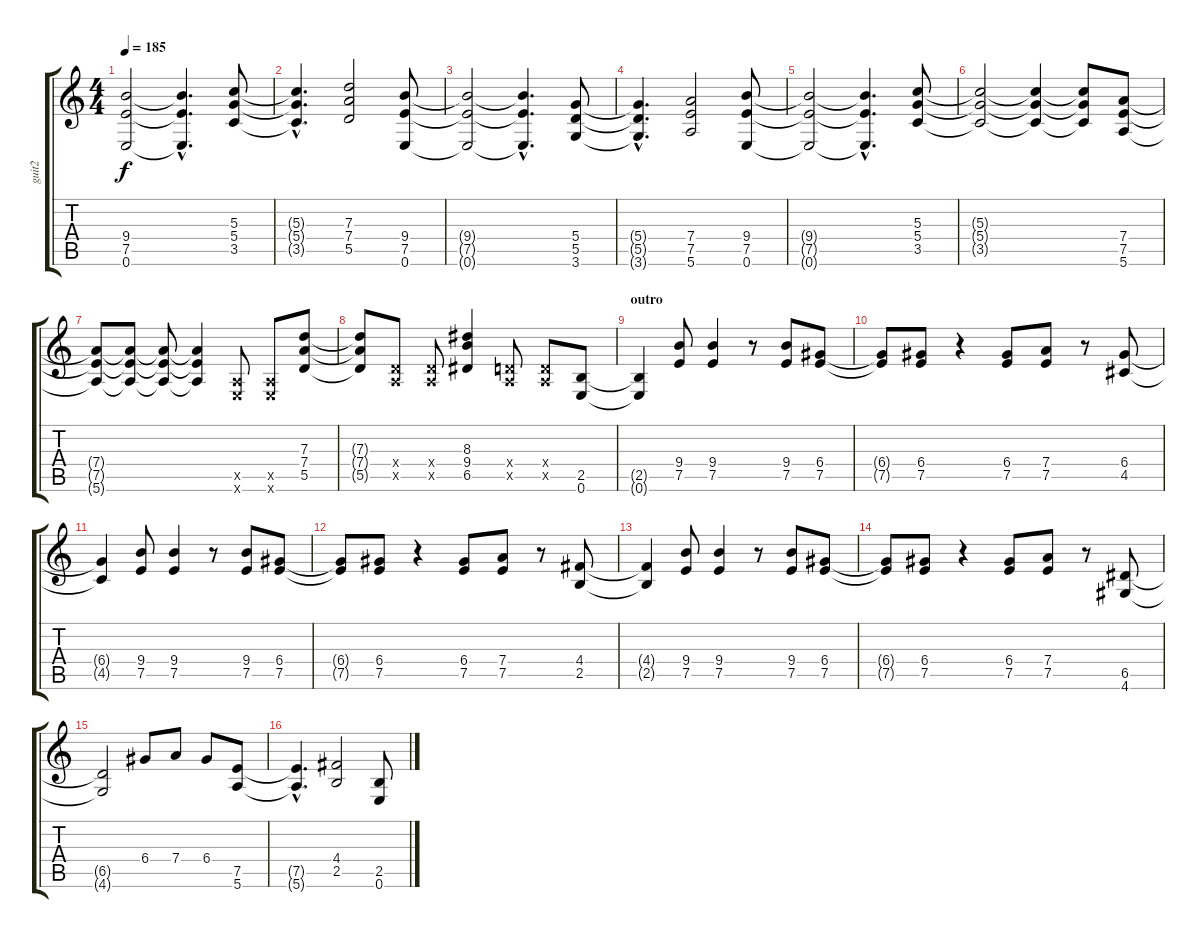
\track ("guit2" "guit2") {instrument distortionguitar}
\staff {score tabs}
\tuning (E4 B3 G3 D3 A2 E2) {hide}
\ts (4 4)
\tempo 185
\clef g2
\ks c
(9.4{t} 7.5{t} 0.6{t}).2{dy f} (9.4{hac t} 7.5{hac t} 0.6{hac t}).4{d} (5.3 5.4 3.5).8 |
(5.3{hac t} 5.4{hac t} 3.5{hac t}).4{d} (7.3 7.4 5.5).2 (9.4 7.5 0.6).8 |
(9.4{t} 7.5{t} 0.6{t}).2 (9.4{hac t} 7.5{hac t} 0.6{hac t}).4{d} (5.4 5.5 3.6).8 |
(5.4{hac t} 5.5{hac t} 3.6{hac t}).4{d} (7.4 7.5 5.6).2 (9.4 7.5 0.6).8 |
(9.4{t} 7.5{t} 0.6{t}).2 (9.4{hac t} 7.5{hac t} 0.6{hac t}).4{d} (5.3 5.4 3.5).8 |
(5.3{t} 5.4{t} 3.5{t}).2 (5.3{t} 5.4{t} 3.5{t}).4 (5.3{t} 5.4{t} 3.5{t}).8 (7.4 7.5 5.6).8 |
(7.4{t} 7.5{t} 5.6{t}).8 (7.4{t} 7.5{t} 5.6{t}).8 (7.4{t} 7.5{t} 5.6{t}).8 (7.4{t} 7.5{t} 5.6{t}).4 (0.5{x} 0.6{x}).8 (0.5{x} 0.6{x}).8 (7.3 7.4 5.5).8 |
(7.3{t} 7.4{t} 5.5{t}).8 (0.4{x} 0.5{x}).8 (0.4{x} 0.5{x}).8 (8.3 9.4 6.5).4 (0.4{x} 0.5{x}).8 (0.4{x} 0.5{x}).8 (2.5 0.6).8 |
\section ("" "outro")
(2.5{t} 0.6{t}).4 (9.4 7.5).8 (9.4 7.5).4 r.8 (9.4 7.5).8 (6.4 7.5).8 |
(6.4{t} 7.5{t}).8 (6.4 7.5).8 r.4 (6.4 7.5).8 (7.4 7.5).8 r.8 (6.4 4.5).8 |
(6.4{t} 4.5{t}).4 (9.4 7.5).8 (9.4 7.5).4 r.8 (9.4 7.5).8 (6.4 7.5).8 |
(6.4{t} 7.5{t}).8 (6.4 7.5).8 r.4 (6.4 7.5).8 (7.4 7.5).8 r.8 (4.4 2.5).8 |
(4.4{t} 2.5{t}).4 (9.4 7.5).8 (9.4 7.5).4 r.8 (9.4 7.5).8 (6.4 7.5).8 |
(6.4{t} 7.5{t}).8 (6.4 7.5).8 r.4 (6.4 7.5).8 (7.4 7.5).8 r.8 (6.5 4.6).8 |
(6.5{t} 4.6{t}).2 6.4.8 7.4.8 6.4.8 (7.5 5.6).8 |
(7.5{hac t} 5.6{hac t}).4{d} (4.4 2.5).2 (2.5 0.6).8
